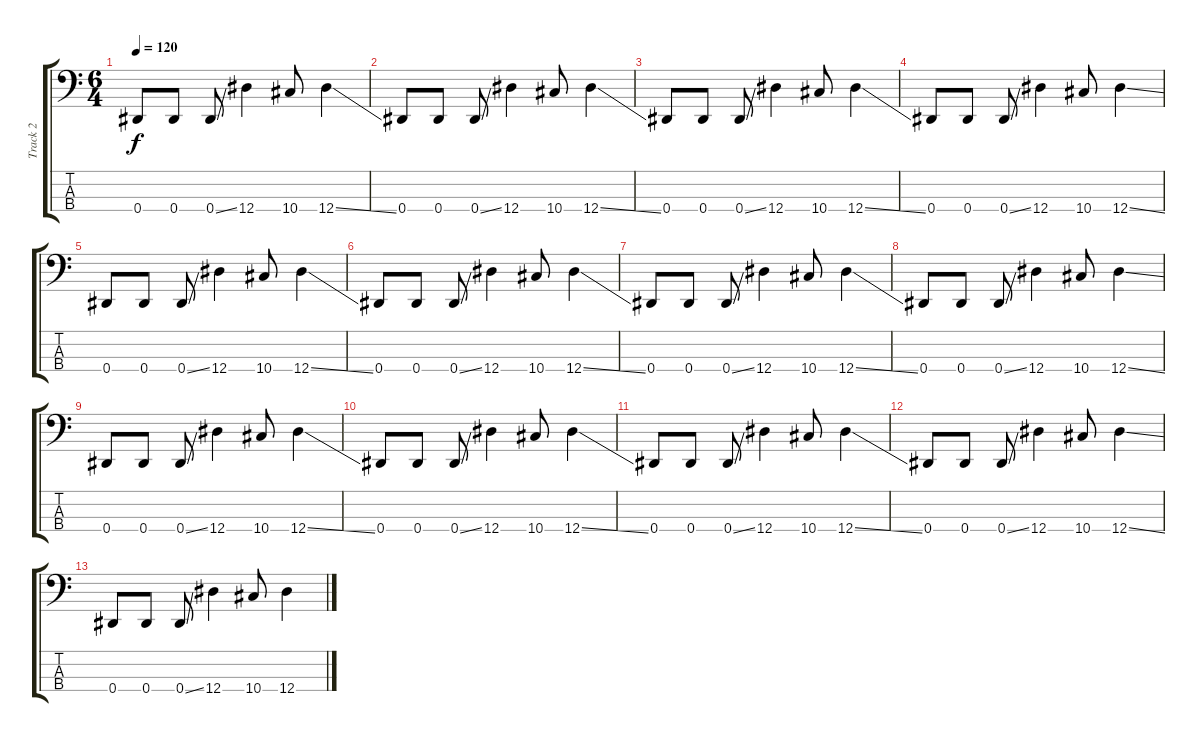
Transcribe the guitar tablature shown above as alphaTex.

\track ("Track 2" "Track 2") {instrument electricbasspick}
\staff {score tabs}
\tuning (Gb2 Db2 Ab1 Eb1) {hide}
\ts (6 4)
\tempo 120
\clef f4
\ks c
0.4.8{dy f} 0.4.8 0.4{ss}.8 12.4.4 10.4.8 12.4{ss}.4 |
0.4.8 0.4.8 0.4{ss}.8 12.4.4 10.4.8 12.4{ss}.4 |
0.4.8 0.4.8 0.4{ss}.8 12.4.4 10.4.8 12.4{ss}.4 |
0.4.8 0.4.8 0.4{ss}.8 12.4.4 10.4.8 12.4{ss}.4 |
0.4.8 0.4.8 0.4{ss}.8 12.4.4 10.4.8 12.4{ss}.4 |
0.4.8 0.4.8 0.4{ss}.8 12.4.4 10.4.8 12.4{ss}.4 |
0.4.8 0.4.8 0.4{ss}.8 12.4.4 10.4.8 12.4{ss}.4 |
0.4.8 0.4.8 0.4{ss}.8 12.4.4 10.4.8 12.4{ss}.4 |
0.4.8 0.4.8 0.4{ss}.8 12.4.4 10.4.8 12.4{ss}.4 |
0.4.8 0.4.8 0.4{ss}.8 12.4.4 10.4.8 12.4{ss}.4 |
0.4.8 0.4.8 0.4{ss}.8 12.4.4 10.4.8 12.4{ss}.4 |
0.4.8 0.4.8 0.4{ss}.8 12.4.4 10.4.8 12.4{ss}.4 |
0.4.8 0.4.8 0.4{ss}.8 12.4.4 10.4.8 12.4.4
